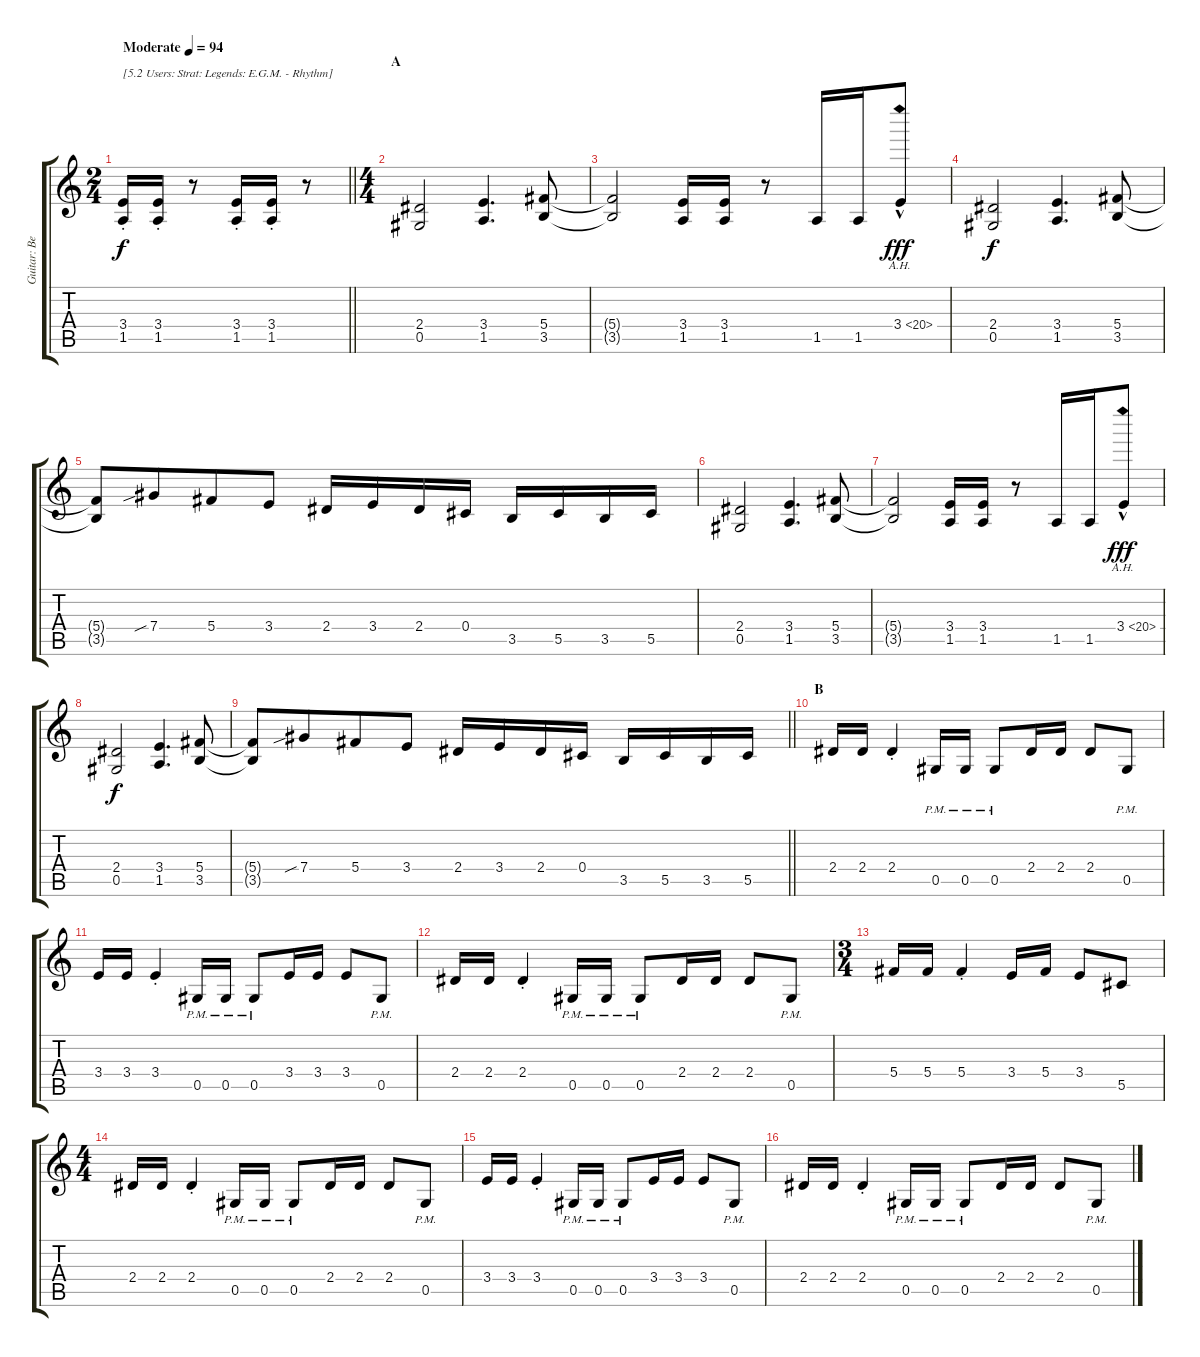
\track ("Guitar: Ben" "Guitar: Be") {instrument distortionguitar}
\staff {score tabs}
\tuning (Eb4 Bb3 Gb3 Db3 Ab2 Eb2) {hide}
\ts (2 4)
\tempo (94 "Moderate")
\clef g2
\barLineRight lightlight
\ks c
(3.4{st} 1.5{st}).16{txt "[5.2 Users: Strat: Legends: E.G.M. - Rhythm]" dy f instrument distortionguitar} (3.4{st} 1.5{st}).16 r.8 (3.4{st} 1.5{st}).16 (3.4{st} 1.5{st}).16 r.8 |
\ts (4 4)
\section ("" "A")
(2.4 0.5).2 (3.4 1.5).4{d} (5.4 3.5).8 |
(5.4{t} 3.5{t}).2 (3.4 1.5).16 (3.4 1.5).16 r.8 1.5.16 1.5.16 3.4{ah 17 hac}.8{dy fff} |
(2.4 0.5).2{dy f} (3.4 1.5).4{d} (5.4 3.5).8 |
(5.4{t} 3.5{t}).8 7.4{sib}.8{beam merge} 5.4.8 3.4.8 2.4.16 3.4.16 2.4.16 0.4.16 3.5.16 5.5.16 3.5.16 5.5.16 |
(2.4 0.5).2 (3.4 1.5).4{d} (5.4 3.5).8 |
(5.4{t} 3.5{t}).2 (3.4 1.5).16 (3.4 1.5).16 r.8 1.5.16 1.5.16 3.4{ah 17 hac}.8{dy fff} |
(2.4 0.5).2{dy f} (3.4 1.5).4{d} (5.4 3.5).8 |
\barLineRight lightlight
(5.4{t} 3.5{t}).8 7.4{sib}.8{beam merge} 5.4.8 3.4.8 2.4.16 3.4.16 2.4.16 0.4.16 3.5.16 5.5.16 3.5.16 5.5.16 |
\section ("" "B")
2.4.16 2.4.16 2.4{st}.4 0.5{pm}.16 0.5{pm}.16 0.5{pm}.8 2.4.16 2.4.16 2.4.8 0.5{pm}.8 |
3.4.16 3.4.16 3.4{st}.4 0.5{pm}.16 0.5{pm}.16 0.5{pm}.8 3.4.16 3.4.16 3.4.8 0.5{pm}.8 |
2.4.16 2.4.16 2.4{st}.4 0.5{pm}.16 0.5{pm}.16 0.5{pm}.8 2.4.16 2.4.16 2.4.8 0.5{pm}.8 |
\ts (3 4)
5.4.16 5.4.16 5.4{st}.4 3.4.16 5.4.16 3.4.8 5.5.8 |
\ts (4 4)
2.4.16 2.4.16 2.4{st}.4 0.5{pm}.16 0.5{pm}.16 0.5{pm}.8 2.4.16 2.4.16 2.4.8 0.5{pm}.8 |
3.4.16 3.4.16 3.4{st}.4 0.5{pm}.16 0.5{pm}.16 0.5{pm}.8 3.4.16 3.4.16 3.4.8 0.5{pm}.8 |
2.4.16 2.4.16 2.4{st}.4 0.5{pm}.16 0.5{pm}.16 0.5{pm}.8 2.4.16 2.4.16 2.4.8 0.5{pm}.8
